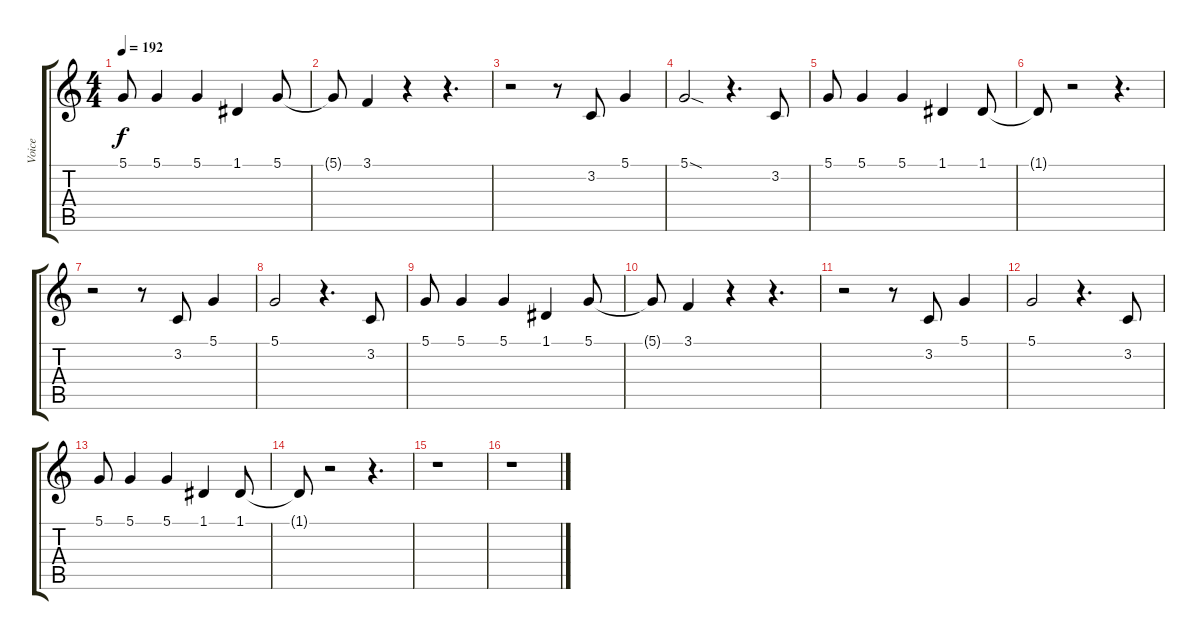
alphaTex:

\track ("Voice" "Voice") {instrument oboe}
\staff {score tabs}
\tuning (D4 A3 F3 C3 G2 C2) {hide}
\ts (4 4)
\tempo 192
\clef g2
\ks c
5.1.8{dy f} 5.1.4 5.1.4 1.1.4 5.1.8 |
5.1{t}.8 3.1.4 r.4 r.4{d} |
r.2 r.8 3.2.8 5.1.4 |
5.1{sod}.2 r.4{d} 3.2.8 |
5.1.8 5.1.4 5.1.4 1.1.4 1.1.8 |
1.1{t}.8 r.2 r.4{d} |
r.2 r.8 3.2.8 5.1.4 |
5.1.2 r.4{d} 3.2.8 |
5.1.8 5.1.4 5.1.4 1.1.4 5.1.8 |
5.1{t}.8 3.1.4 r.4 r.4{d} |
r.2 r.8 3.2.8 5.1.4 |
5.1.2 r.4{d} 3.2.8 |
5.1.8 5.1.4 5.1.4 1.1.4 1.1.8 |
1.1{t}.8 r.2 r.4{d} |
r.1 |
r.1
